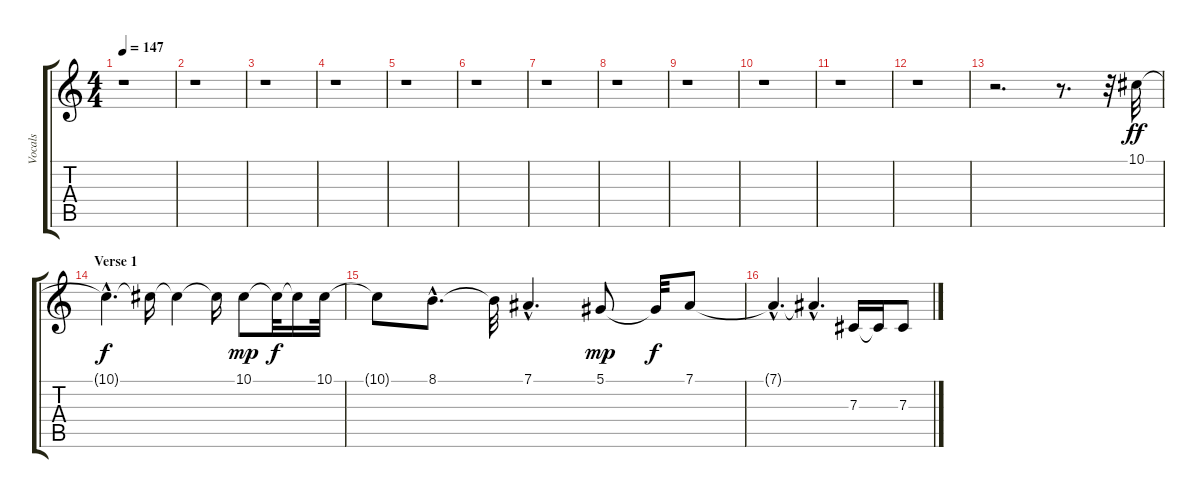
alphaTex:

\track ("Vocals" "Vocals") {instrument voiceoohs}
\staff {score tabs}
\tuning (Eb4 Bb3 Gb3 Db3 Ab2 Eb2) {hide}
\ts (4 4)
\tempo 147
\clef g2
\ks c
r.1{dy ff} |
r.1 |
r.1 |
r.1 |
r.1 |
r.1 |
r.1 |
r.1 |
r.1 |
r.1 |
r.1 |
r.1 |
r.2{d} r.8{d} r.32 10.1.32 |
\section ("" "Verse 1")
10.1{hac t}.4{d dy f} 10.1{t}.16 10.1{t}.4 10.1{t}.16 10.1.8{dy mp} 10.1{t}.32{dy f} 10.1{t}.16 10.1.32 |
10.1{t}.8 8.1{hac}.8{d} 8.1{t}.32 7.1{hac}.4{d} 5.1.8{dy mp} 5.1{t}.32{dy f} 7.1.8 |
7.1{hac t}.4{d} 7.1{hac t}.4{d} 7.3.16 7.3{t}.16 7.3.8
